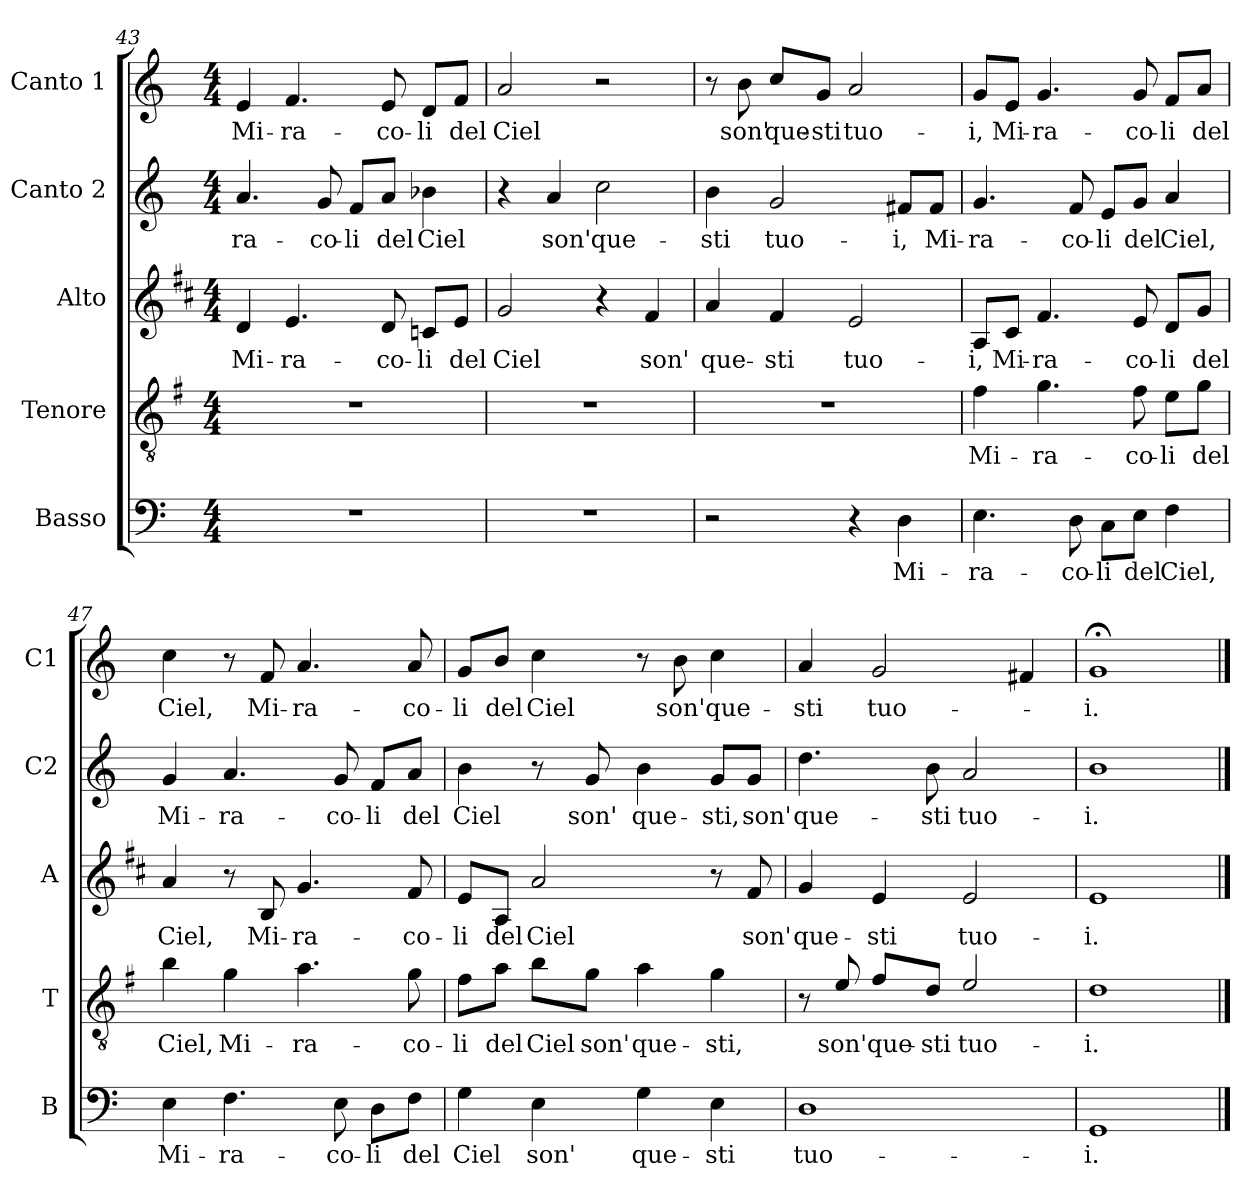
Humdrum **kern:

**kern	**text	**kern	**text	**kern	**text	**kern	**text	**kern	**text
*part5	*part5	*part4	*part4	*part3	*part3	*part2	*part2	*part1	*part1
*staff5	*staff5	*staff4	*staff4	*staff3	*staff3	*staff2	*staff2	*staff1	*staff1
*I"Basso	*	*I"Tenore	*	*I"Alto	*	*I"Canto 2	*	*I"Canto 1	*
*I'B	*	*I'T	*	*I'A	*	*I'C2	*	*I'C1	*
*clefF4	*	*clefGv2	*	*clefG2	*	*clefG2	*	*clefG2	*
*	*	*ITrd4c7	*	*ITrd1c2	*	*	*	*	*
*k[]	*	*k[]	*	*k[]	*	*k[]	*	*k[]	*
*C:	*	*C:	*	*C:	*	*C:	*	*C:	*
*M4/4	*	*M4/4	*	*M4/4	*	*M4/4	*	*M4/4	*
=43	=43	=43	=43	=43	=43	=43	=43	=43	=43
!	!	!	!	!	!LO:LY:b	!	!LO:LY:b	!	!LO:LY:b
1r	.	1r	.	4c/	Mi-	4.a/	-ra-	4e/	Mi-
!	!	!	!	!	!LO:LY:b	!	!	!	!LO:LY:b
.	.	.	.	4.d/	-ra-	.	.	4.f/	-ra-
!	!	!	!	!	!	!	!LO:LY:b	!	!
.	.	.	.	.	.	8g/	-co-	.	.
!	!	!	!	!	!	!	!LO:LY:b	!	!
.	.	.	.	.	.	8f/L	-li	.	.
!	!	!	!	!	!LO:LY:b	!	!LO:LY:b	!	!LO:LY:b
.	.	.	.	8c/	-co-	8a/J	del	8e/	-co-
!	!	!	!	!	!LO:LY:b	!	!LO:LY:b	!	!LO:LY:b
.	.	.	.	8B-X/L	-li	4b-X\	Ciel	8d/L	-li
!	!	!	!	!	!LO:LY:b	!	!	!	!LO:LY:b
.	.	.	.	8d/J	del	.	.	8f/J	del
=44	=44	=44	=44	=44	=44	=44	=44	=44	=44
!	!	!	!	!	!LO:LY:b	!	!	!	!LO:LY:b
1r	.	1r	.	2f/	Ciel	4r	.	2a/	Ciel
!	!	!	!	!	!	!	!LO:LY:b	!	!
.	.	.	.	.	.	4a/	son'	.	.
!	!	!	!	!	!	!	!LO:LY:b	!	!
.	.	.	.	4r	.	2cc\	que-	2r	.
!	!	!	!	!	!LO:LY:b	!	!	!	!
.	.	.	.	4e/	son'	.	.	.	.
=45	=45	=45	=45	=45	=45	=45	=45	=45	=45
!	!	!	!	!	!LO:LY:b	!	!LO:LY:b	!	!
2r	.	1r	.	4g/	que-	4b\	-sti	8r	.
!	!	!	!	!	!	!	!	!	!LO:LY:b
.	.	.	.	.	.	.	.	8b\	son'
!	!	!	!	!	!LO:LY:b	!	!LO:LY:b	!	!LO:LY:b
.	.	.	.	4e/	-sti	2g/	tuo-	8cc/L	que-
!	!	!	!	!	!	!	!	!	!LO:LY:b
.	.	.	.	.	.	.	.	8g/J	-sti
!	!	!	!	!	!LO:LY:b	!	!	!	!LO:LY:b
4r	.	.	.	2d/	tuo-	.	.	2a/	tuo-
!	!LO:LY:b	!	!	!	!	!	!LO:LY:b	!	!
4D\	Mi-	.	.	.	.	8f#X/L	-i,	.	.
!	!	!	!	!	!	!	!LO:LY:b	!	!
.	.	.	.	.	.	8f#/J	Mi-	.	.
=46	=46	=46	=46	=46	=46	=46	=46	=46	=46
!	!LO:LY:b	!	!LO:LY:b	!	!LO:LY:b	!	!LO:LY:b	!	!LO:LY:b
4.E\	-ra-	4B\	Mi-	8G/L	-i,	4.g/	-ra-	8g/L	-i,
!	!	!	!	!	!LO:LY:b	!	!	!	!LO:LY:b
.	.	.	.	8B/J	Mi-	.	.	8e/J	Mi-
!	!	!	!LO:LY:b	!	!LO:LY:b	!	!	!	!LO:LY:b
.	.	4.c\	-ra-	4.e/	-ra-	.	.	4.g/	-ra-
!	!LO:LY:b	!	!	!	!	!	!LO:LY:b	!	!
8D\	-co-	.	.	.	.	8f/	-co-	.	.
!	!LO:LY:b	!	!	!	!	!	!LO:LY:b	!	!
8C\L	-li	.	.	.	.	8e/L	-li	.	.
!	!LO:LY:b	!	!LO:LY:b	!	!LO:LY:b	!	!LO:LY:b	!	!LO:LY:b
8E\J	del	8B\	-co-	8d/	-co-	8g/J	del	8g/	-co-
!	!LO:LY:b	!	!LO:LY:b	!	!LO:LY:b	!	!LO:LY:b	!	!LO:LY:b
4F\	Ciel,	8A\L	-li	8c/L	-li	4a/	Ciel,	8f/L	-li
!	!	!	!LO:LY:b	!	!LO:LY:b	!	!	!	!LO:LY:b
.	.	8c\J	del	8f/J	del	.	.	8a/J	del
!!LO:LB:g=z
=47	=47	=47	=47	=47	=47	=47	=47	=47	=47
!	!LO:LY:b	!	!LO:LY:b	!	!LO:LY:b	!	!LO:LY:b	!	!LO:LY:b
4E\	Mi-	4e\	Ciel,	4g/	Ciel,	4g/	Mi-	4cc\	Ciel,
!	!LO:LY:b	!	!LO:LY:b	!	!	!	!LO:LY:b	!	!
4.F\	-ra-	4c\	Mi-	8r	.	4.a/	-ra-	8r	.
!	!	!	!	!	!LO:LY:b	!	!	!	!LO:LY:b
.	.	.	.	8A/	Mi-	.	.	8f/	Mi-
!	!	!	!LO:LY:b	!	!LO:LY:b	!	!	!	!LO:LY:b
.	.	4.d\	-ra-	4.f/	-ra-	.	.	4.a/	-ra-
!	!LO:LY:b	!	!	!	!	!	!LO:LY:b	!	!
8E\	-co-	.	.	.	.	8g/	-co-	.	.
!	!LO:LY:b	!	!	!	!	!	!LO:LY:b	!	!
8D\L	-li	.	.	.	.	8f/L	-li	.	.
!	!LO:LY:b	!	!LO:LY:b	!	!LO:LY:b	!	!LO:LY:b	!	!LO:LY:b
8F\J	del	8c\	-co-	8e/	-co-	8a/J	del	8a/	-co-
=48	=48	=48	=48	=48	=48	=48	=48	=48	=48
!	!LO:LY:b	!	!LO:LY:b	!	!LO:LY:b	!	!LO:LY:b	!	!LO:LY:b
4G\	Ciel	8B\L	-li	8d/L	-li	4b\	Ciel	8g/L	-li
!	!	!	!LO:LY:b	!	!LO:LY:b	!	!	!	!LO:LY:b
.	.	8d\J	del	8G/J	del	.	.	8b/J	del
!	!LO:LY:b	!	!LO:LY:b	!	!LO:LY:b	!	!	!	!LO:LY:b
4E\	son'	8e\L	Ciel	2g/	Ciel	8r	.	4cc\	Ciel
!	!	!	!LO:LY:b	!	!	!	!LO:LY:b	!	!
.	.	8c\J	son'	.	.	8g/	son'	.	.
!	!LO:LY:b	!	!LO:LY:b	!	!	!	!LO:LY:b	!	!
4G\	que-	4d\	que-	.	.	4b\	que-	8r	.
!	!	!	!	!	!	!	!	!	!LO:LY:b
.	.	.	.	.	.	.	.	8b\	son'
!	!LO:LY:b	!	!LO:LY:b	!	!	!	!LO:LY:b	!	!LO:LY:b
4E\	-sti	4c\	-sti,	8r	.	8g/L	-sti,	4cc\	que-
!	!	!	!	!	!LO:LY:b	!	!LO:LY:b	!	!
.	.	.	.	8e/	son'	8g/J	son'	.	.
=49	=49	=49	=49	=49	=49	=49	=49	=49	=49
!	!LO:LY:b	!	!	!	!LO:LY:b	!	!LO:LY:b	!	!LO:LY:b
1D	tuo-	8r	.	4f/	que-	4.dd\	que-	4a/	-sti
!	!	!	!LO:LY:b	!	!	!	!	!	!
.	.	8A/	son'	.	.	.	.	.	.
!	!	!	!LO:LY:b	!	!LO:LY:b	!	!	!	!LO:LY:b
.	.	8B/L	que-	4d/	-sti	.	.	2g/	tuo-
!	!	!	!LO:LY:b	!	!	!	!LO:LY:b	!	!
.	.	8G/J	-sti	.	.	8b\	-sti	.	.
!	!	!	!LO:LY:b	!	!LO:LY:b	!	!LO:LY:b	!	!
.	.	2A/	tuo-	2d/	tuo-	2a/	tuo-	.	.
.	.	.	.	.	.	.	.	4f#X/	.
=50	=50	=50	=50	=50	=50	=50	=50	=50	=50
!	!LO:LY:b	!	!LO:LY:b	!	!LO:LY:b	!	!LO:LY:b	!	!LO:LY:b
1GG	-i.	1G	-i.	1d	-i.	1b	-i.	1g;<	-i.
==	==	==	==	==	==	==	==	==	==
*-	*-	*-	*-	*-	*-	*-	*-	*-	*-
